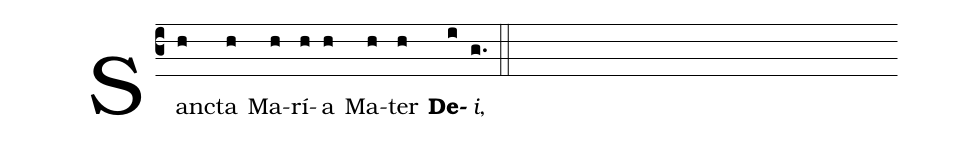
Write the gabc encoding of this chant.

%%
(c3)San(h)cta(h) Ma(h)rí(h)a(h) Ma(h)ter(h) <b>De</b>(i)<i>i</i>,(g.) (::) (Z)
